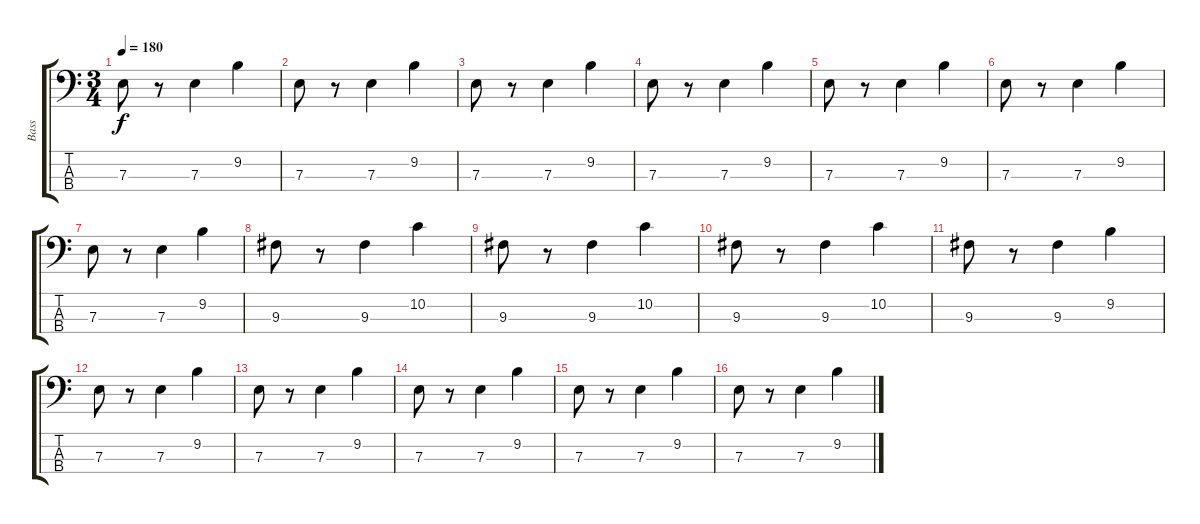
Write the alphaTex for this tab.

\track ("Bass" "Bass") {instrument electricbassfinger}
\staff {score tabs}
\tuning (G2 D2 A1 E1) {hide}
\ts (3 4)
\tempo 180
\clef f4
\ks c
7.3.8{dy f} r.8 7.3.4 9.2.4 |
7.3.8 r.8 7.3.4 9.2.4 |
7.3.8 r.8 7.3.4 9.2.4 |
7.3.8 r.8 7.3.4 9.2.4 |
7.3.8 r.8 7.3.4 9.2.4 |
7.3.8 r.8 7.3.4 9.2.4 |
7.3.8 r.8 7.3.4 9.2.4 |
9.3.8 r.8 9.3.4 10.2.4 |
9.3.8 r.8 9.3.4 10.2.4 |
9.3.8 r.8 9.3.4 10.2.4 |
9.3.8 r.8 9.3.4 9.2.4 |
7.3.8 r.8 7.3.4 9.2.4 |
7.3.8 r.8 7.3.4 9.2.4 |
7.3.8 r.8 7.3.4 9.2.4 |
7.3.8 r.8 7.3.4 9.2.4 |
7.3.8 r.8 7.3.4 9.2.4
